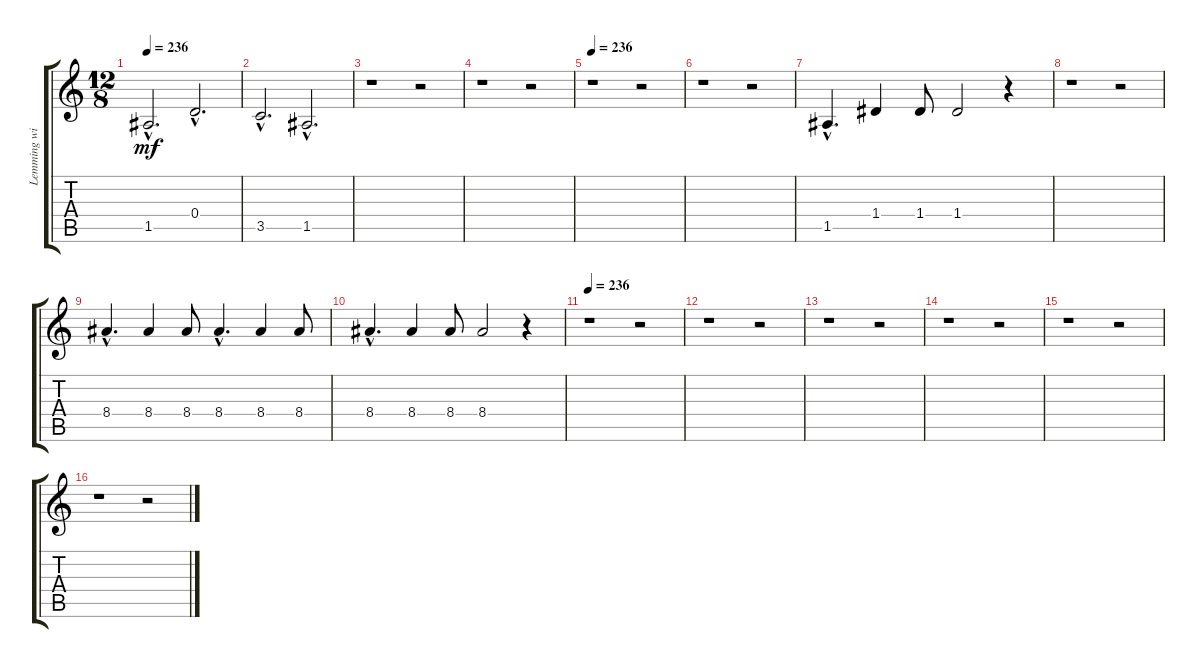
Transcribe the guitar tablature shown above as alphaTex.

\track ("Lemming with Guitar 2" "Lemming wi") {instrument distortionguitar}
\staff {score tabs}
\tuning (E4 B3 G3 D3 A2 E2) {hide}
\ts (12 8)
\tempo 236
\clef g2
\ks c
1.5{hac}.2{d dy mf} 0.4{hac}.2{d} |
3.5{hac}.2{d} 1.5{hac}.2{d} |
r.1 r.2 |
r.1 r.2 |
\tempo 236
r.1 r.2 |
r.1 r.2 |
1.5{hac}.4{d} 1.4.4 1.4.8 1.4.2 r.4 |
r.1 r.2 |
8.4{hac}.4{d} 8.4.4 8.4.8 8.4{hac}.4{d} 8.4.4 8.4.8 |
8.4{hac}.4{d} 8.4.4 8.4.8 8.4.2 r.4 |
\tempo 236
r.1 r.2 |
r.1 r.2 |
r.1 r.2 |
r.1 r.2 |
r.1 r.2 |
r.1 r.2
